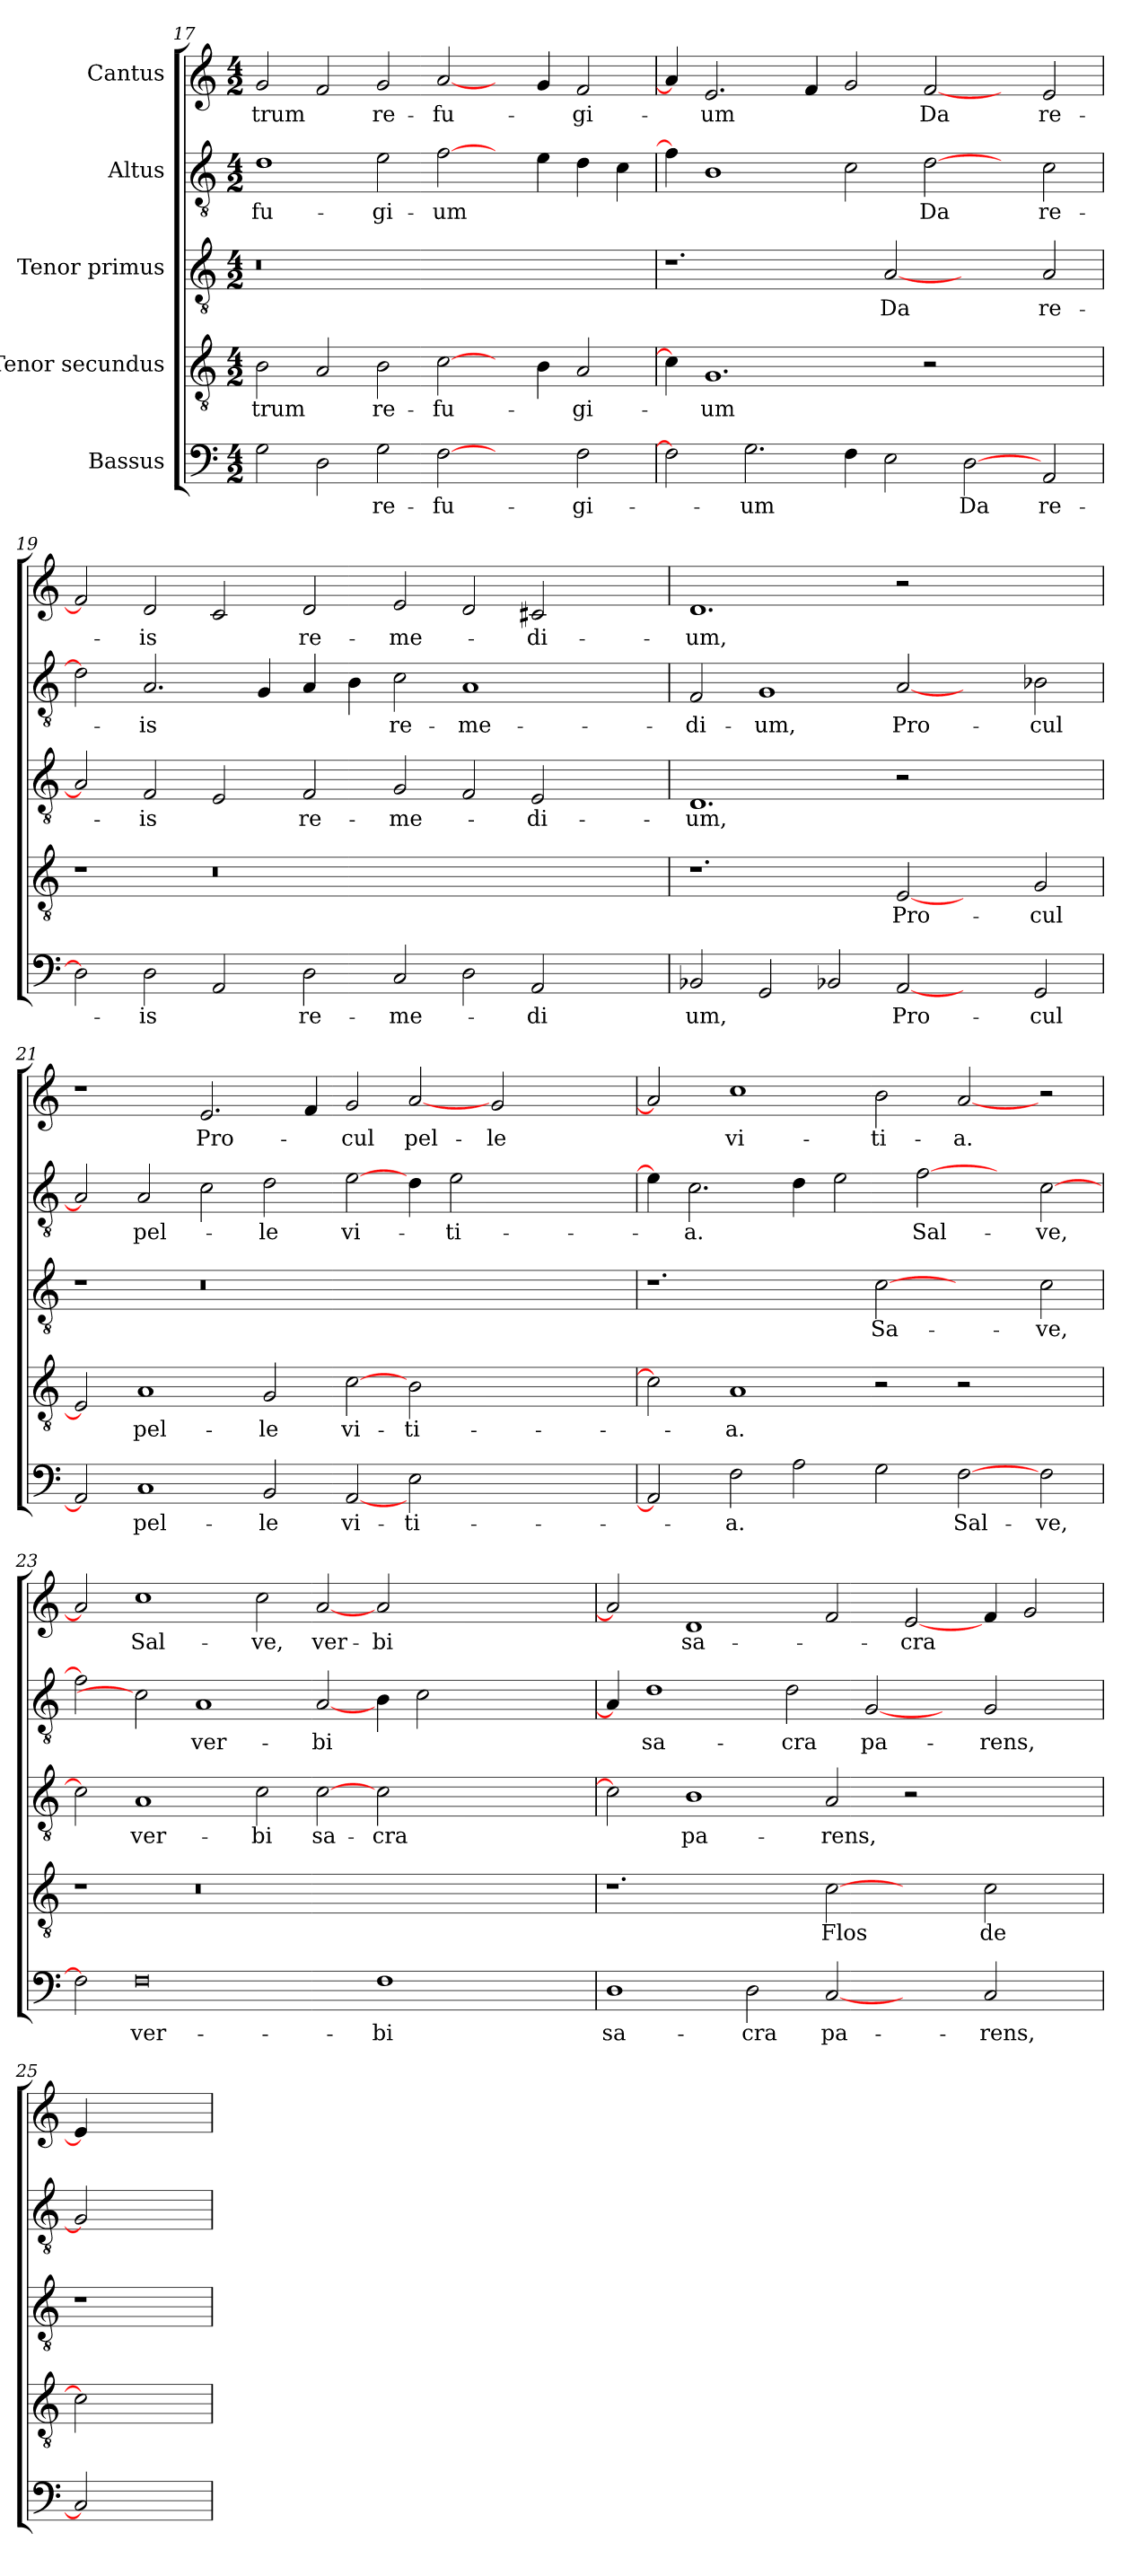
**kern	**text	**kern	**text	**kern	**text	**kern	**text	**kern	**text
*part5	*part5	*part4	*part4	*part3	*part3	*part2	*part2	*part1	*part1
*staff5	*staff5	*staff4	*staff4	*staff3	*staff3	*staff2	*staff2	*staff1	*staff1
*I"Bassus	*	*I"Tenor secundus	*	*I"Tenor primus	*	*I"Altus	*	*I"Cantus	*
*clefF4	*	*clefGv2	*	*clefGv2	*	*clefGv2	*	*clefG2	*
*k[]	*	*k[]	*	*k[]	*	*k[]	*	*k[]	*
*C:	*	*C:	*	*C:	*	*C:	*	*C:	*
*M4/2	*	*M4/2	*	*M4/2	*	*M4/2	*	*M4/2	*
=17	=17	=17	=17	=17	=17	=17	=17	=17	=17
2G\	.	2B\	-trum	0r	.	1d\	-fu-	2g/	-trum
2D\	.	2A/	.	.	.	.	.	2f/	.
2G\	re-	2B\	re-	.	.	2e\	-gi-	2g/	re-
[2F\	-fu-	[2c\	-fu-	.	.	[2f\	-um	[2a/	-fu-
2ryy	.	4ryy	.	1ryy	.	4ryy	.	4ryy	.
.	.	4B\	.	.	.	4e\	.	4g/	.
2F\	-gi-	2A/	-gi-	.	.	4d\	.	2f/	-gi-
.	.	.	.	.	.	4c\	.	.	.
=18	=18	=18	=18	=18	=18	=18	=18	=18	=18
2F\]	.	4c\]	.	1.r	.	4f\]	.	4a/]	.
.	.	1.G/	-um	.	.	1B\	.	2.e/	-um
2.G\	-um	.	.	.	.	.	.	.	.
.	.	.	.	.	.	.	.	4f/	.
4F\	.	.	.	.	.	2c\	.	2g/	.
2E\	.	.	.	[2A/	Da	.	.	.	.
.	.	2r	.	.	.	[2d\	Da	[2f/	Da
!	!LO:LY:i	!	!	!	!	!	!	!	!
[2D\	Da	.	.	2ryy	.	.	.	.	.
.	.	2.ryy	.	.	.	4ryy	.	4ryy	.
!	!LO:LY:i	!	!	!	!	!	!	!	!
2AA/	re-	.	.	2A/	re-	2c\	re-	2e/	re-
!!LO:LB:g=z
=19	=19	=19	=19	=19	=19	=19	=19	=19	=19
2D\]	.	1r	.	2A/]	.	2d\]	.	2f/]	.
!	!LO:LY:i	!	!	!	!	!	!	!	!
2D\	-is	.	.	2F/	-is	2.A/	-is	2d/	-is
2AA/	.	0r	.	2E/	.	.	.	2c/	.
.	.	.	.	.	.	4G/	.	.	.
!	!LO:LY:i	!	!	!	!	!	!	!	!
2D\	re-	.	.	2F/	re-	4A/	.	2d/	re-
.	.	.	.	.	.	4B\	.	.	.
!	!LO:LY:i	!	!	!	!	!	!	!	!
2C/	-me-	.	.	2G/	-me-	2c\	re-	2e/	-me-
2D\	.	.	.	2F/	.	1A/	-me-	2d/	.
!	!LO:LY:i	!	!	!	!	!	!	!	!
2AA/	-di	1ryy	.	2E/	-di-	.	.	2c#X/	-di-
2ryy	.	.	.	2ryy	.	2ryy	.	2ryy	.
=20	=20	=20	=20	=20	=20	=20	=20	=20	=20
!	!LO:LY:i	!	!	!	!	!	!	!	!
2BB-X/	um,	1.r	.	1.D/	-um,	2F/	-di-	1.d/	-um,
2GG/	.	.	.	.	.	1G/	-um,	.	.
2BB-X/	.	.	.	.	.	.	.	.	.
!	!LO:LY:i	!	!	!	!	!	!	!	!
[2AA/	Pro-	[2E/	Pro-	2r	.	[2A/	Pro-	2r	.
2ryy	.	2ryy	.	1ryy	.	2ryy	.	1ryy	.
!	!LO:LY:i	!	!	!	!	!	!	!	!
2GG/	-cul	2G/	-cul	.	.	2B-X\	-cul	.	.
=21	=21	=21	=21	=21	=21	=21	=21	=21	=21
2AA/]	.	2E/]	.	1r	.	2A/]	.	1r	.
!	!LO:LY:i	!	!	!	!	!	!	!	!
1C/	pel-	1A/	pel-	.	.	2A/	pel-	.	.
.	.	.	.	0r	.	2c\	.	2.e/	Pro-
!	!LO:LY:i	!	!	!	!	!	!	!	!
2BB/	-le	2G/	-le	.	.	2d\	-le	.	.
.	.	.	.	.	.	.	.	4f/	.
!	!LO:LY:i	!	!	!	!	!	!	!	!
[2AA/	vi-	[2c\	vi-	.	.	[2e\	vi-	2g/	-cul
!	!LO:LY:i	!	!	!	!	!	!	!	!
2E\	-ti-	2B\	-ti-	.	.	4d\	.	[2a/	pel-
.	.	.	.	.	.	2e\	-ti-	.	.
1ryy	.	1ryy	.	1ryy	.	.	.	2g/	-le
.	.	.	.	.	.	2.ryy	.	.	.
.	.	.	.	.	.	.	.	2ryy	.
=22	=22	=22	=22	=22	=22	=22	=22	=22	=22
2AA/]	.	2c\]	.	1.r	.	4e\]	.	2a/]	.
.	.	.	.	.	.	2.c\	-a.	.	.
!	!LO:LY:i	!	!	!	!	!	!	!	!
2F\	-a.	1A/	-a.	.	.	.	.	1cc\	vi-
2A\	.	.	.	.	.	4d\	.	.	.
.	.	.	.	.	.	2e\	.	.	.
2G\	.	2r	.	[2c\	Sa-	.	.	2b\	-ti-
.	.	.	.	.	.	[2f\	Sal-	.	.
[2F\	Sal-	2r	.	2ryy	.	.	.	[2a/	-a.
.	.	.	.	.	.	4ryy	.	.	.
2F\	-ve,	2ryy	.	2c\	-ve,	[2c\	-ve,	2r	.
=23	=23	=23	=23	=23	=23	=23	=23	=23	=23
2F\]	.	1r	.	2c\]	.	2f\]	.	2a/]	.
0F\	ver-	.	.	1A/	ver-	2c\]	.	1cc\	Sal-
.	.	0r	.	.	.	1A/	ver-	.	.
.	.	.	.	2c\	-bi	.	.	2cc\	-ve,
.	.	.	.	[2c\	sa-	[2A/	-bi	[2a/	ver-
1F\	-bi	.	.	2c\	-cra	4B\	.	2a/	-bi
.	.	.	.	.	.	2c\	.	.	.
.	.	1ryy	.	1ryy	.	.	.	1ryy	.
.	.	.	.	.	.	2.ryy	.	.	.
2ryy	.	.	.	.	.	.	.	.	.
!!LO:LB:g=z
=24	=24	=24	=24	=24	=24	=24	=24	=24	=24
1D\	sa-	1.r	.	2c\]	.	4A/]	.	2a/]	.
.	.	.	.	.	.	1d\	sa-	.	.
.	.	.	.	1B\	pa-	.	.	1d/	sa-
2D\	-cra	.	.	.	.	.	.	.	.
.	.	.	.	.	.	2d\	-cra	.	.
[2C/	pa-	[2c\	Flos	2A/	-rens,	.	.	2f/	.
.	.	.	.	.	.	[2G/	pa-	.	.
2ryy	.	2ryy	.	2r	.	.	.	[2e/	-cra
.	.	.	.	.	.	4ryy	.	.	.
2C/	-rens,	2c\	de	2.ryy	.	2G/	-rens,	4f/	.
.	.	.	.	.	.	.	.	2g/	.
4ryy	.	4ryy	.	.	.	4ryy	.	.	.
=25	=25	=25	=25	=25	=25	=25	=25	=25	=25
2C/]	.	2c\]	.	1r	.	2G/]	.	4e/]	.
.	.	.	.	.	.	.	.	2.ryy	.
2ryy	.	2ryy	.	.	.	2ryy	.	.	.
=	=	=	=	=	=	=	=	=	=
*-	*-	*-	*-	*-	*-	*-	*-	*-	*-
